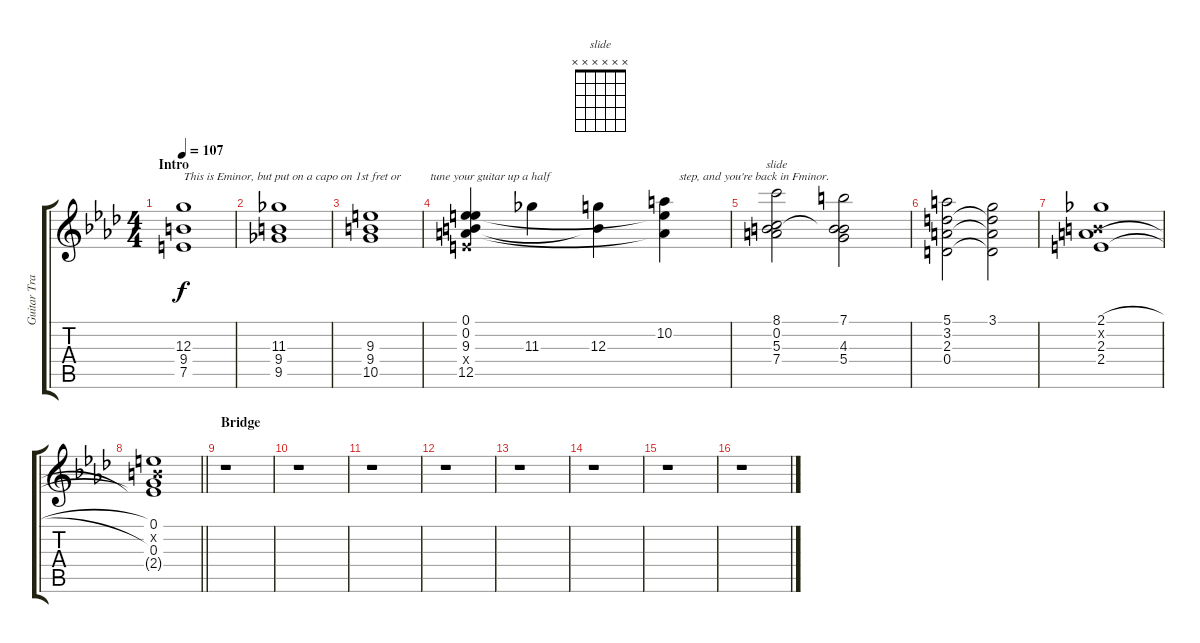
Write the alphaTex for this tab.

\track ("Guitar Transcription" "Guitar Tra") {instrument overdrivenguitar}
\staff {score tabs}
\tuning (E4 B3 G3 D3 A2 E2) {hide}
\chord ("slide" x x x x x x)
\ts (4 4)
\section ("" "Intro")
\tempo 107
\clef g2
\ks fminor
(12.3 9.4 7.5).1{txt "This is Eminor, but put on a capo on 1st fret or" dy f instrument overdrivenguitar} |
(11.3 9.4 9.5).1 |
(9.3 9.4 10.5).1{txt "                    tune your guitar up a half"} |
(0.1 0.2 9.3 2.4{x} 12.5).4 11.3.4 (0.2{t} 12.3).4 (0.1{t} 10.2 12.5{t}).4{txt "     step, and you're back in Fminor."} |
(8.1 0.2 5.3 7.4).2{ch "slide"} (7.1 0.2{t} 4.3 5.4).2 |
(5.1 3.2 2.3 0.4).2 (3.1 3.2{t} 2.3{t} 0.4{t}).2 |
(2.1{h} 0.2{x} 2.3{h} 2.4).1 |
\barLineRight lightlight
(0.1 0.2{x} 0.3 2.4{t}).1 |
\section ("" "Bridge")
r.1 |
r.1 |
r.1 |
r.1 |
r.1 |
r.1 |
r.1 |
r.1
